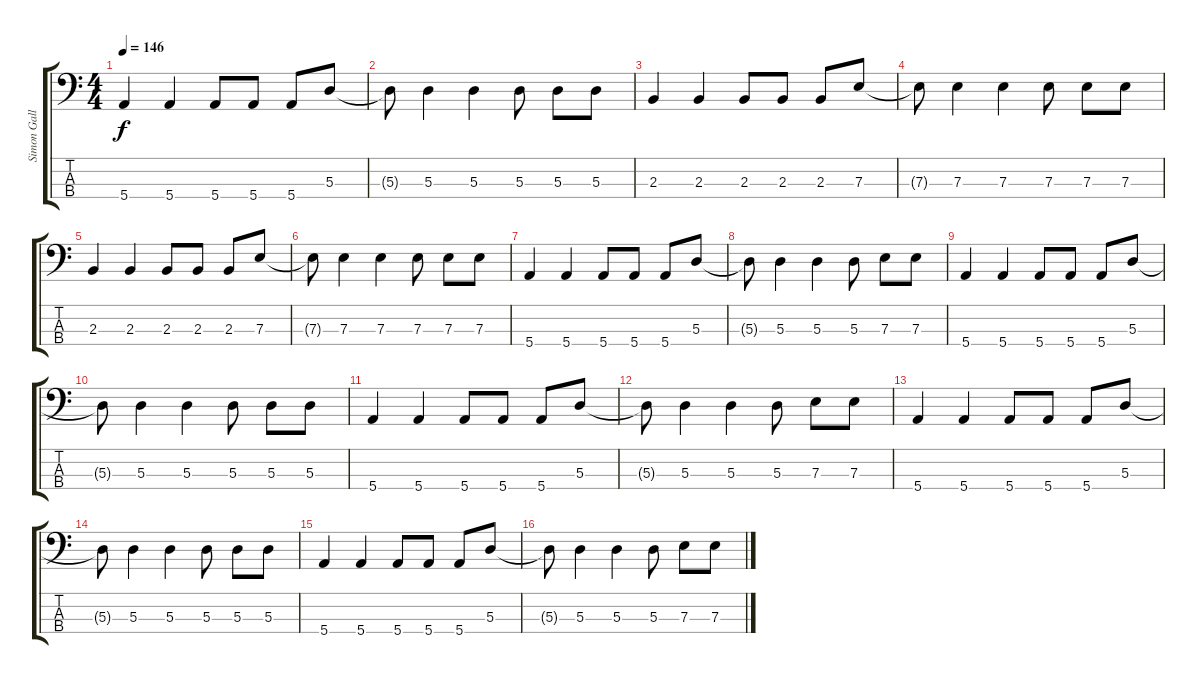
\track ("Simon Gallup bass" "Simon Gall") {instrument acousticbass}
\staff {score tabs}
\tuning (G2 D2 A1 E1) {hide}
\ts (4 4)
\tempo 146
\clef f4
\ks c
5.4.4{dy f} 5.4.4 5.4.8 5.4.8 5.4.8 5.3.8 |
5.3{t}.8 5.3.4 5.3.4 5.3.8 5.3.8 5.3.8 |
2.3.4 2.3.4 2.3.8 2.3.8 2.3.8 7.3.8 |
7.3{t}.8 7.3.4 7.3.4 7.3.8 7.3.8 7.3.8 |
2.3.4 2.3.4 2.3.8 2.3.8 2.3.8 7.3.8 |
7.3{t}.8 7.3.4 7.3.4 7.3.8 7.3.8 7.3.8 |
5.4.4 5.4.4 5.4.8 5.4.8 5.4.8 5.3.8 |
5.3{t}.8 5.3.4 5.3.4 5.3.8 7.3.8 7.3.8 |
5.4.4 5.4.4 5.4.8 5.4.8 5.4.8 5.3.8 |
5.3{t}.8 5.3.4 5.3.4 5.3.8 5.3.8 5.3.8 |
5.4.4 5.4.4 5.4.8 5.4.8 5.4.8 5.3.8 |
5.3{t}.8 5.3.4 5.3.4 5.3.8 7.3.8 7.3.8 |
5.4.4 5.4.4 5.4.8 5.4.8 5.4.8 5.3.8 |
5.3{t}.8 5.3.4 5.3.4 5.3.8 5.3.8 5.3.8 |
5.4.4 5.4.4 5.4.8 5.4.8 5.4.8 5.3.8 |
5.3{t}.8 5.3.4 5.3.4 5.3.8 7.3.8 7.3.8
